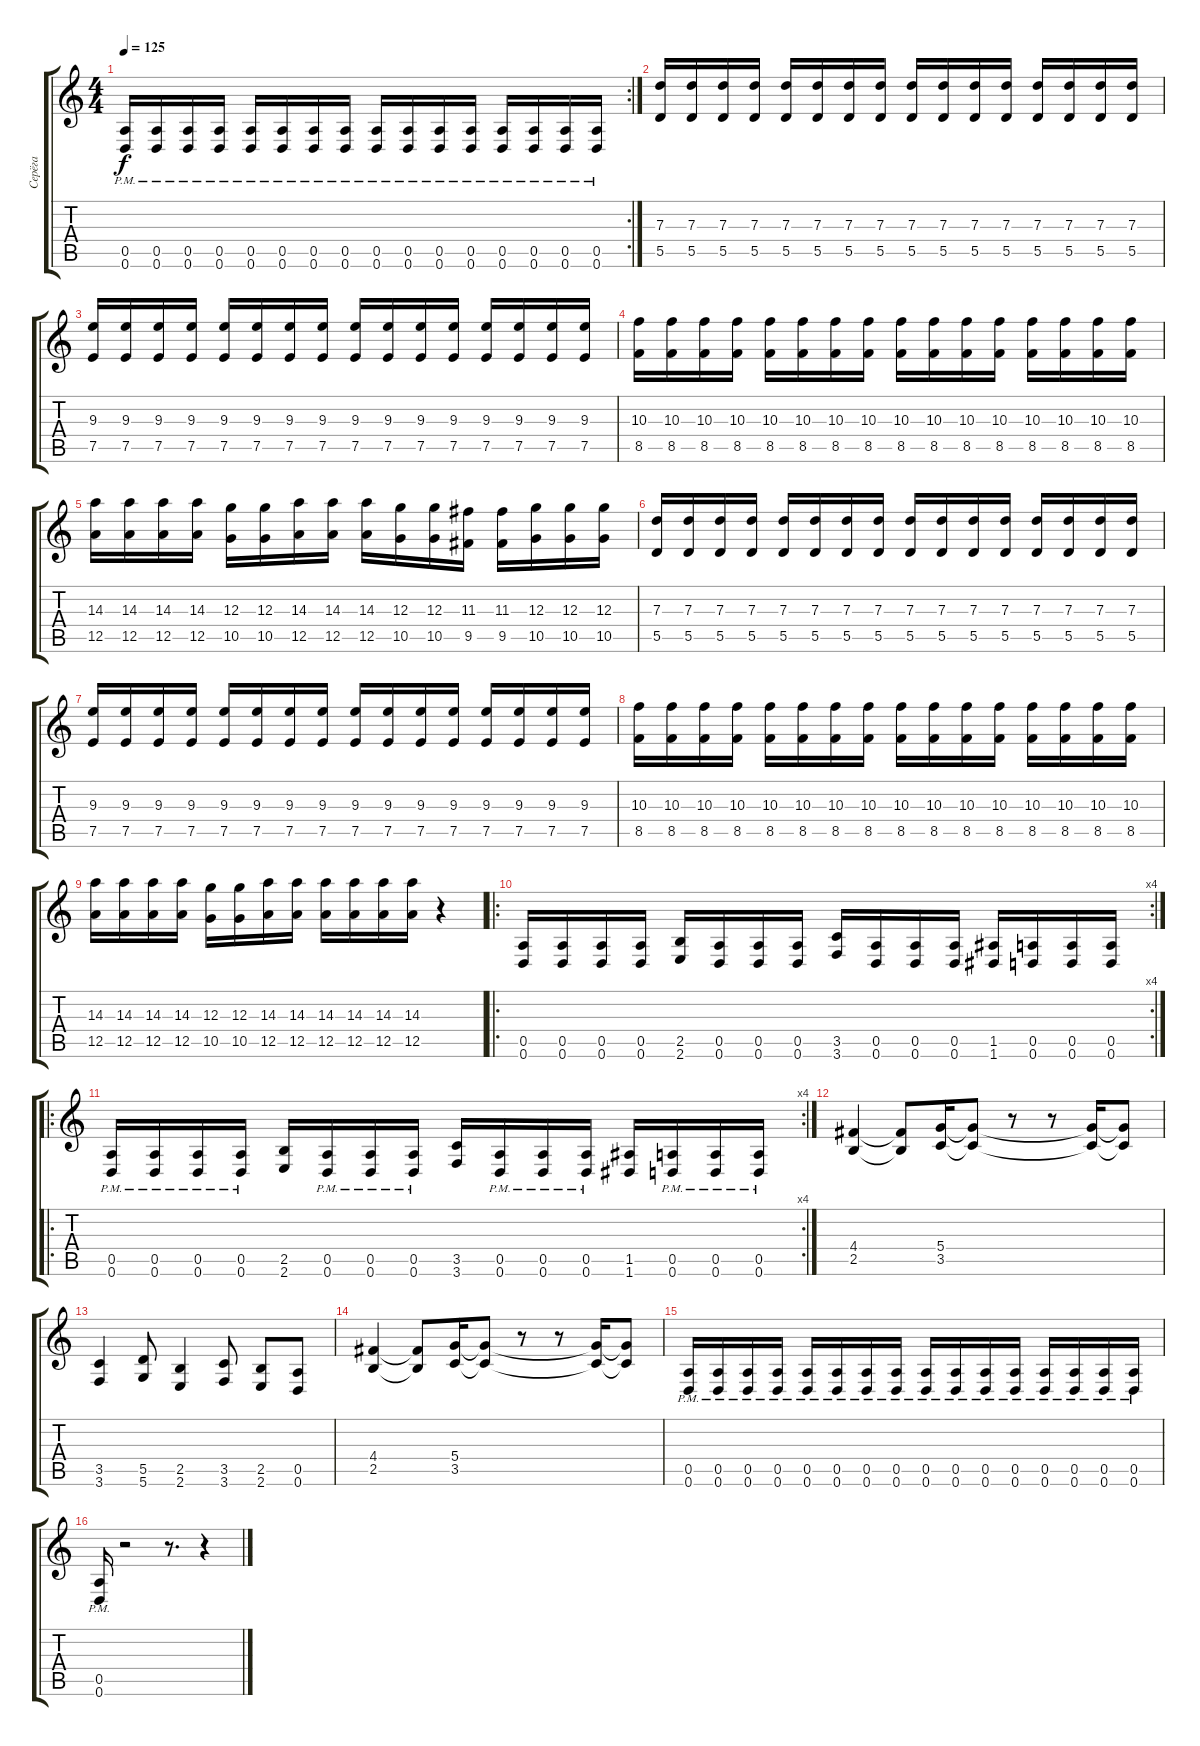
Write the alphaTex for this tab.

\track ("Серёга" "Серёга") {instrument distortionguitar}
\staff {score tabs}
\tuning (E4 B3 G3 D3 A2 D2) {hide}
\rc 2
\ts (4 4)
\tempo 125
\clef g2
\ks c
(0.5{pm} 0.6{pm}).16{dy f} (0.5{pm} 0.6{pm}).16 (0.5{pm} 0.6{pm}).16 (0.5{pm} 0.6{pm}).16 (0.5{pm} 0.6{pm}).16 (0.5{pm} 0.6{pm}).16 (0.5{pm} 0.6{pm}).16 (0.5{pm} 0.6{pm}).16 (0.5{pm} 0.6{pm}).16 (0.5{pm} 0.6{pm}).16 (0.5{pm} 0.6{pm}).16 (0.5{pm} 0.6{pm}).16 (0.5{pm} 0.6{pm}).16 (0.5{pm} 0.6{pm}).16 (0.5{pm} 0.6{pm}).16 (0.5{pm} 0.6{pm}).16 |
(7.3 5.5).16 (7.3 5.5).16 (7.3 5.5).16 (7.3 5.5).16 (7.3 5.5).16 (7.3 5.5).16 (7.3 5.5).16 (7.3 5.5).16 (7.3 5.5).16 (7.3 5.5).16 (7.3 5.5).16 (7.3 5.5).16 (7.3 5.5).16 (7.3 5.5).16 (7.3 5.5).16 (7.3 5.5).16 |
(9.3 7.5).16 (9.3 7.5).16 (9.3 7.5).16 (9.3 7.5).16 (9.3 7.5).16 (9.3 7.5).16 (9.3 7.5).16 (9.3 7.5).16 (9.3 7.5).16 (9.3 7.5).16 (9.3 7.5).16 (9.3 7.5).16 (9.3 7.5).16 (9.3 7.5).16 (9.3 7.5).16 (9.3 7.5).16 |
(10.3 8.5).16 (10.3 8.5).16 (10.3 8.5).16 (10.3 8.5).16 (10.3 8.5).16 (10.3 8.5).16 (10.3 8.5).16 (10.3 8.5).16 (10.3 8.5).16 (10.3 8.5).16 (10.3 8.5).16 (10.3 8.5).16 (10.3 8.5).16 (10.3 8.5).16 (10.3 8.5).16 (10.3 8.5).16 |
(14.3 12.5).16 (14.3 12.5).16 (14.3 12.5).16 (14.3 12.5).16 (12.3 10.5).16 (12.3 10.5).16 (14.3 12.5).16 (14.3 12.5).16 (14.3 12.5).16 (12.3 10.5).16 (12.3 10.5).16 (11.3 9.5).16 (11.3 9.5).16 (12.3 10.5).16 (12.3 10.5).16 (12.3 10.5).16 |
(7.3 5.5).16 (7.3 5.5).16 (7.3 5.5).16 (7.3 5.5).16 (7.3 5.5).16 (7.3 5.5).16 (7.3 5.5).16 (7.3 5.5).16 (7.3 5.5).16 (7.3 5.5).16 (7.3 5.5).16 (7.3 5.5).16 (7.3 5.5).16 (7.3 5.5).16 (7.3 5.5).16 (7.3 5.5).16 |
(9.3 7.5).16 (9.3 7.5).16 (9.3 7.5).16 (9.3 7.5).16 (9.3 7.5).16 (9.3 7.5).16 (9.3 7.5).16 (9.3 7.5).16 (9.3 7.5).16 (9.3 7.5).16 (9.3 7.5).16 (9.3 7.5).16 (9.3 7.5).16 (9.3 7.5).16 (9.3 7.5).16 (9.3 7.5).16 |
(10.3 8.5).16 (10.3 8.5).16 (10.3 8.5).16 (10.3 8.5).16 (10.3 8.5).16 (10.3 8.5).16 (10.3 8.5).16 (10.3 8.5).16 (10.3 8.5).16 (10.3 8.5).16 (10.3 8.5).16 (10.3 8.5).16 (10.3 8.5).16 (10.3 8.5).16 (10.3 8.5).16 (10.3 8.5).16 |
(14.3 12.5).16 (14.3 12.5).16 (14.3 12.5).16 (14.3 12.5).16 (12.3 10.5).16 (12.3 10.5).16 (14.3 12.5).16 (14.3 12.5).16 (14.3 12.5).16 (14.3 12.5).16 (14.3 12.5).16 (14.3 12.5).16 r.4 |
\ro
\rc 4
(0.5 0.6).16 (0.5 0.6).16 (0.5 0.6).16 (0.5 0.6).16 (2.5 2.6).16 (0.5 0.6).16 (0.5 0.6).16 (0.5 0.6).16 (3.5 3.6).16 (0.5 0.6).16 (0.5 0.6).16 (0.5 0.6).16 (1.5 1.6).16 (0.5 0.6).16 (0.5 0.6).16 (0.5 0.6).16 |
\ro
\rc 4
(0.5{pm} 0.6).16 (0.5{pm} 0.6{pm}).16 (0.5{pm} 0.6{pm}).16 (0.5{pm} 0.6{pm}).16 (2.5 2.6).16 (0.5{pm} 0.6{pm}).16 (0.5{pm} 0.6{pm}).16 (0.5{pm} 0.6{pm}).16 (3.5 3.6).16 (0.5{pm} 0.6{pm}).16 (0.5{pm} 0.6{pm}).16 (0.5{pm} 0.6{pm}).16 (1.5 1.6).16 (0.5{pm} 0.6{pm}).16 (0.5{pm} 0.6{pm}).16 (0.5{pm} 0.6{pm}).16 |
(4.4 2.5).4 (4.4{t} 2.5{t}).8 (5.4 3.5).16 (5.4{t} 3.5{t}).8 r.8 r.8 (5.4{t} 3.5{t}).16 (5.4{t} 3.5{t}).8 |
(3.5 3.6).4 (5.5 5.6).8 (2.5 2.6).4 (3.5 3.6).8 (2.5 2.6).8 (0.5 0.6).8 |
(4.4 2.5).4 (4.4{t} 2.5{t}).8 (5.4 3.5).16 (5.4{t} 3.5{t}).8 r.8 r.8 (5.4{t} 3.5{t}).16 (5.4{t} 3.5{t}).8 |
(0.5{pm} 0.6{pm}).16 (0.5{pm} 0.6{pm}).16 (0.5{pm} 0.6{pm}).16 (0.5{pm} 0.6{pm}).16 (0.5{pm} 0.6{pm}).16 (0.5{pm} 0.6{pm}).16 (0.5{pm} 0.6{pm}).16 (0.5{pm} 0.6{pm}).16 (0.5{pm} 0.6{pm}).16 (0.5{pm} 0.6{pm}).16 (0.5{pm} 0.6{pm}).16 (0.5{pm} 0.6{pm}).16 (0.5{pm} 0.6{pm}).16 (0.5{pm} 0.6{pm}).16 (0.5{pm} 0.6{pm}).16 (0.5{pm} 0.6{pm}).16 |
(0.5{pm} 0.6).16 r.2 r.8{d} r.4
